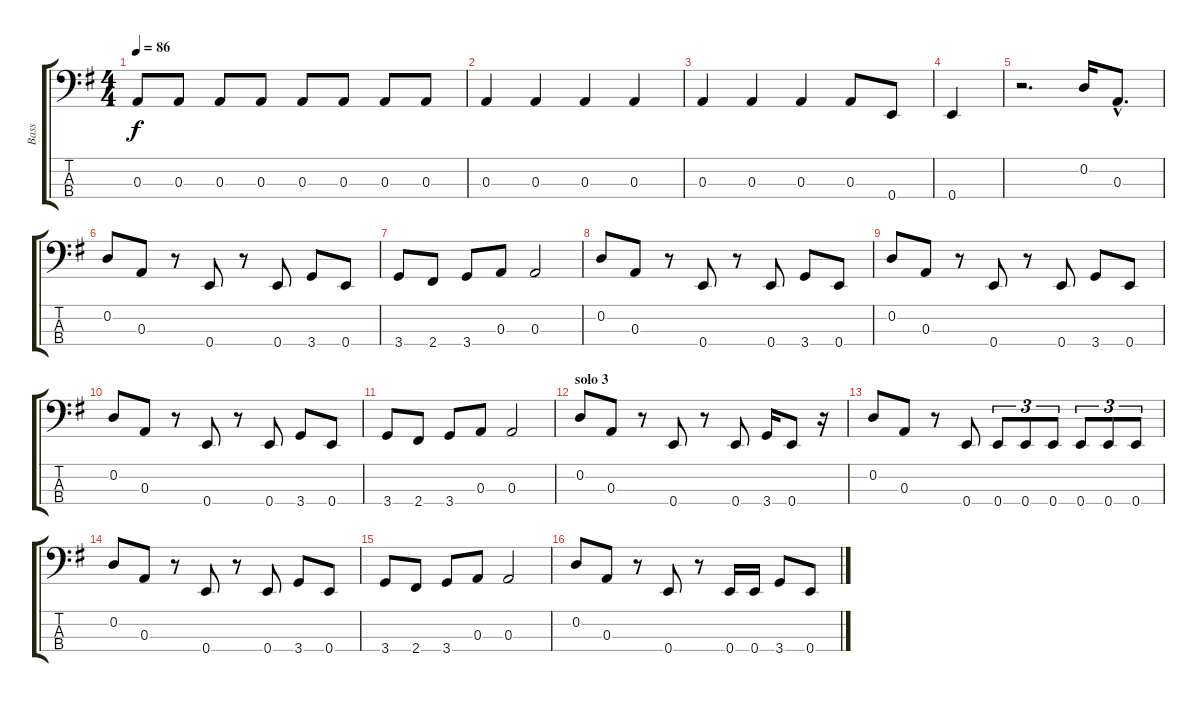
\track ("Bass" "Bass") {instrument electricbassfinger}
\staff {score tabs}
\tuning (G2 D2 A1 E1) {hide}
\ts (4 4)
\tempo 86
\clef f4
\ks eminor
0.3.8{dy f} 0.3.8 0.3.8 0.3.8 0.3.8 0.3.8 0.3.8 0.3.8 |
0.3.4 0.3.4 0.3.4 0.3.4 |
0.3.4 0.3.4 0.3.4 0.3.8 0.4.8 |
0.4.4 |
r.2{d} 0.2.16 0.3{hac}.8{d} |
0.2.8 0.3.8 r.8 0.4.8 r.8 0.4.8 3.4.8 0.4.8 |
3.4.8 2.4.8 3.4.8 0.3.8 0.3.2 |
0.2.8 0.3.8 r.8 0.4.8 r.8 0.4.8 3.4.8 0.4.8 |
0.2.8 0.3.8 r.8 0.4.8 r.8 0.4.8 3.4.8 0.4.8 |
0.2.8 0.3.8 r.8 0.4.8 r.8 0.4.8 3.4.8 0.4.8 |
3.4.8 2.4.8 3.4.8 0.3.8 0.3.2 |
\section ("" "solo 3")
0.2.8 0.3.8 r.8 0.4.8 r.8 0.4.8 3.4.16 0.4.8 r.16 |
0.2.8 0.3.8 r.8 0.4.8 0.4.8{tu (3 2)} 0.4.8{tu (3 2)} 0.4.8{tu (3 2)} 0.4.8{tu (3 2)} 0.4.8{tu (3 2)} 0.4.8{tu (3 2)} |
0.2.8 0.3.8 r.8 0.4.8 r.8 0.4.8 3.4.8 0.4.8 |
3.4.8 2.4.8 3.4.8 0.3.8 0.3.2 |
0.2.8 0.3.8 r.8 0.4.8 r.8 0.4.16 0.4.16 3.4.8 0.4.8
